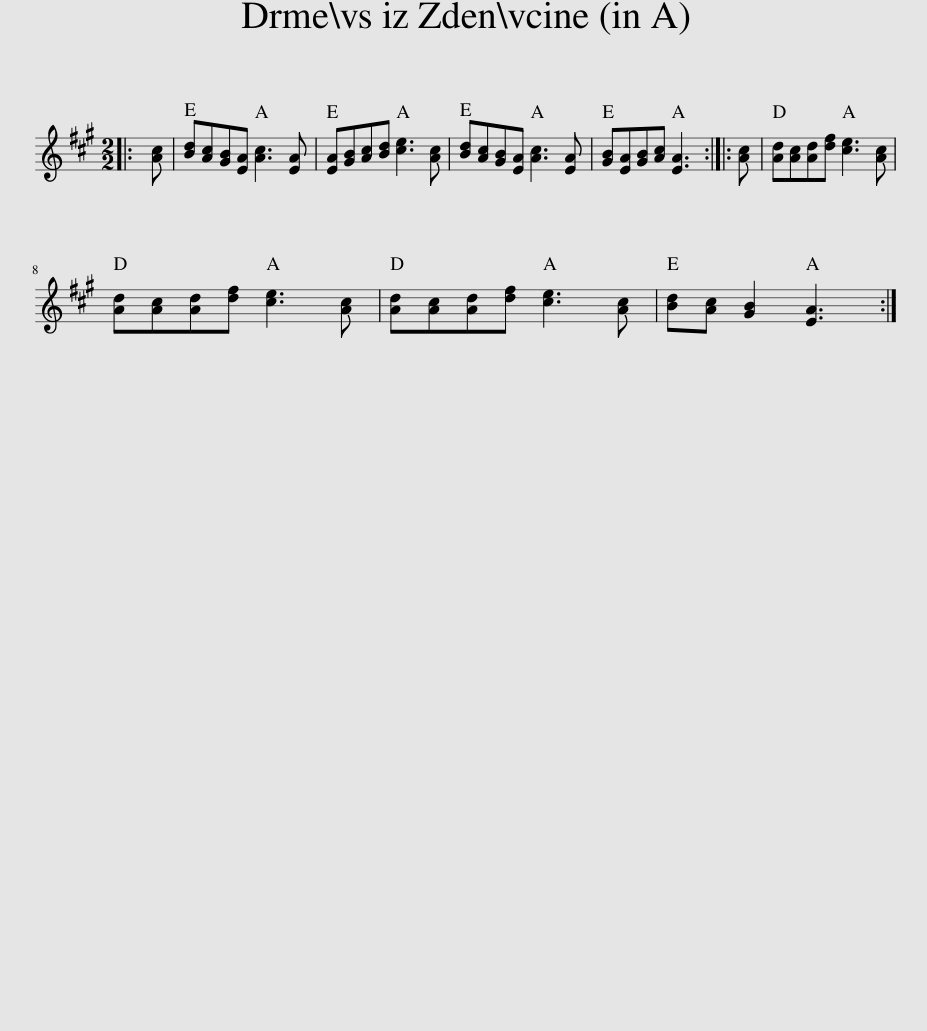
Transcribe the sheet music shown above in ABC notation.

X:1
L:1/8
M:2/2
I:linebreak $
K:A
V:1 treble
V:1
|: [Ac] | [Bd][Ac][GB][EA] [Ac]3 [EA] | [EA][GB][Ac][Bd] [ce]3 [Ac] | [Bd][Ac][GB][EA] [Ac]3 [EA] | [GB][EA][GB][Ac] [EA]3 :: %5
 [Ac] | [Ad][Ac][Ad][df] [ce]3 [Ac] |$ [Ad][Ac][Ad][df] [ce]3 [Ac] | [Ad][Ac][Ad][df] [ce]3 [Ac] | [Bd][Ac] [GB]2 [EA]3 :| %10
